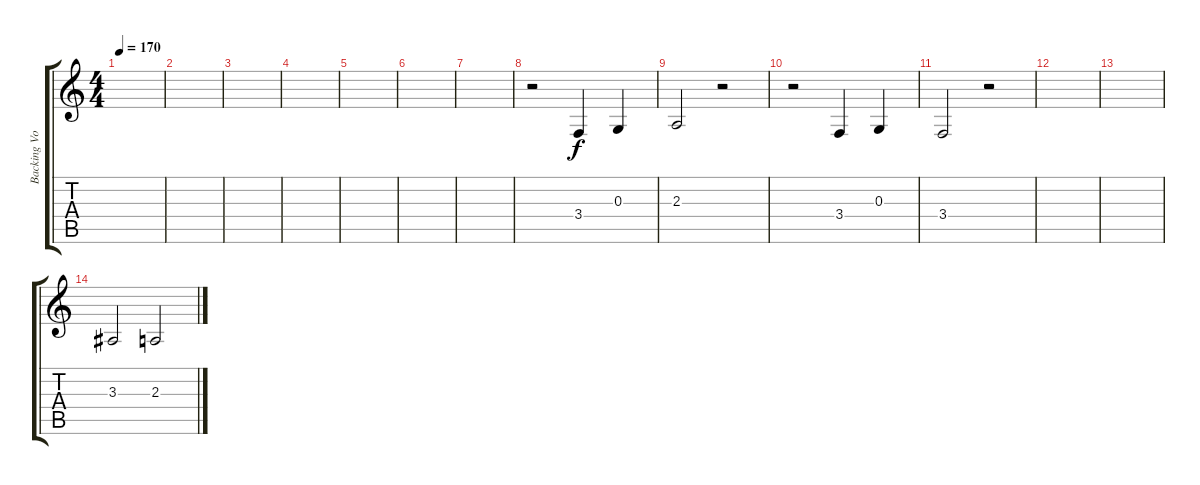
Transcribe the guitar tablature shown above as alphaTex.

\track ("Backing Vocals" "Backing Vo") {instrument lead6voice}
\staff {score tabs}
\tuning (E4 B3 G3 D3 A2 E2) {hide}
\ts (4 4)
\tempo 170
\clef g2
\ks c
|
|
|
|
|
|
|
r.2 3.4.4 0.3.4 |
2.3.2 r.2 |
r.2 3.4.4 0.3.4 |
3.4.2 r.2 |
|
|
3.3.2 2.3.2
